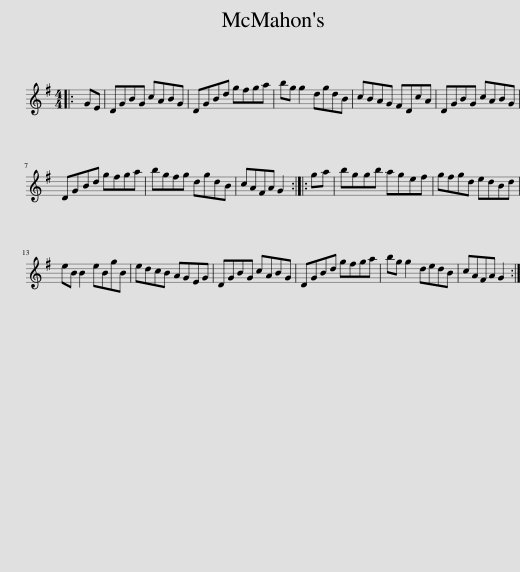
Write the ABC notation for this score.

X:1
L:1/8
M:4/4
I:linebreak $
K:G
V:1 treble
V:1
|: GE | DGBG cABG | DGBd gfga | bg g2 dgdB | cBAG FDcA | %5
 DGBG cABG |$ DGBd gfga | bgfg dgdB | cAFA G2 :: ga | %10
 bggb agef | gfgd edBd |$ eB B2 eBgB | edcB AGEG | DGBG cABG | %15
 DGBd gfga | bg g2 dedB | cAFA G2 :| %18
